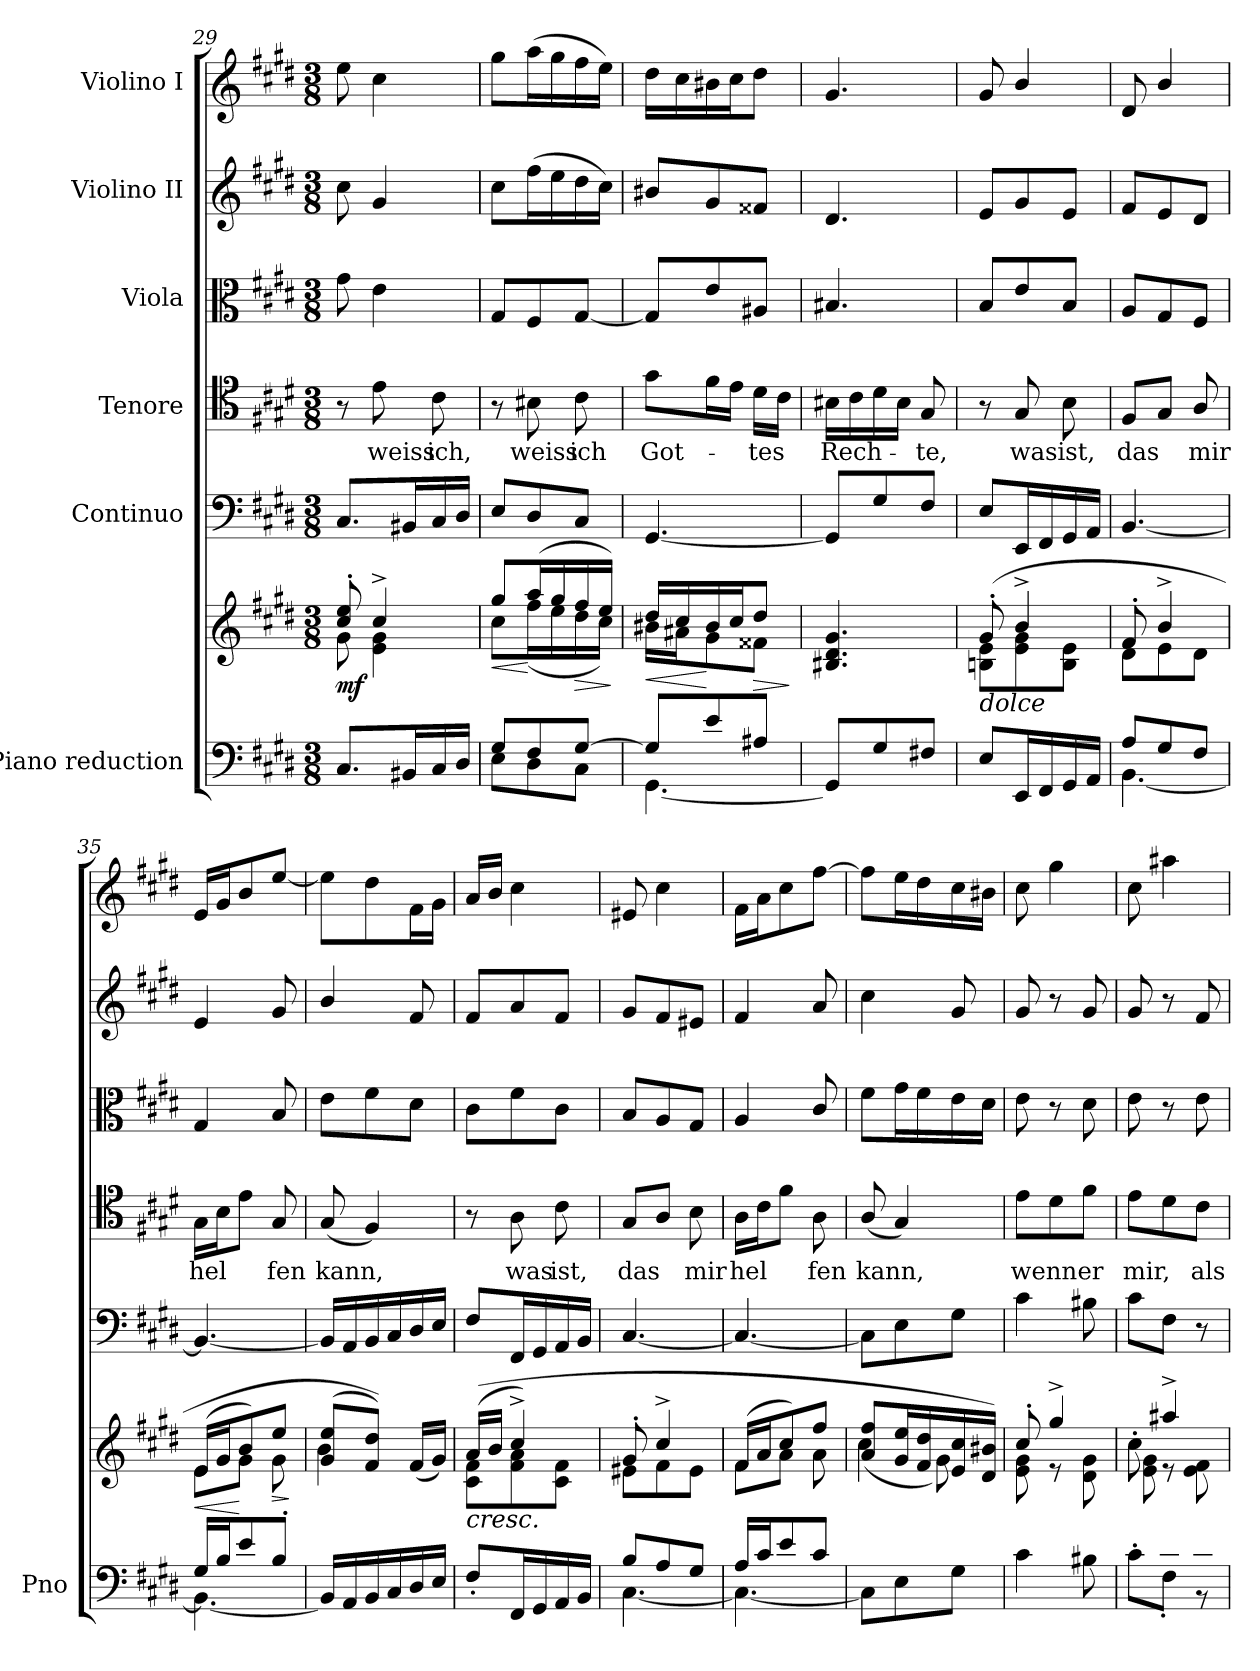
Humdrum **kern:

**kern	**kern	**dynam	**kern	**kern	**text	**kern	**kern	**kern
*part6	*part6	*part6	*part5	*part4	*part4	*part3	*part2	*part1
*staff7	*staff6	*staff6/7	*staff5	*staff4	*staff4	*staff3	*staff2	*staff1
*I"Piano reduction	*	*	*I"Continuo	*I"Tenore	*	*I"Viola	*I"Violino II	*I"Violino I
*I'Pno	*	*	*	*	*	*	*	*
*clefF4	*clefG2	*	*clefF4	*clefC4	*	*clefC3	*clefG2	*clefG2
*k[f#c#g#d#]	*k[f#c#g#d#]	*	*k[f#c#g#d#]	*k[f#c#g#d#]	*	*k[f#c#g#d#]	*k[f#c#g#d#]	*k[f#c#g#d#]
*M3/8	*M3/8	*	*M3/8	*M3/8	*	*M3/8	*M3/8	*M3/8
=29	=29	=29	=29	=29	=29	=29	=29	=29
*	*^	*	*	*	*	*	*	*
!	!	!	!LO:DY:b	!	!	!	!	!	!
8.C#/L	8cc#/' 8ee/'	8g#\	mf	8.C#/L	8r	.	8g#\	8cc#\	8ee\
!	!	!	!	!	!	!LO:LY:b	!	!	!
.	4cc#^/	4e\ 4g#\	.	.	8e\	weiss	4e\	4g#/	4cc#\
16BB#X/L	.	.	.	16BB#X/L	.	.	.	.	.
!	!	!	!	!	!	!LO:LY:b	!	!	!
16C#/	.	.	.	16C#/	8c#\	ich,	.	.	.
16D#/JJ	.	.	.	16D#/JJ	.	.	.	.	.
!!LO:LB:g=z
=30	=30	=30	=30	=30	=30	=30	=30	=30	=30
*^	*	*	*	*	*	*	*	*	*
!	!	!	!	!LO:HP:b	!	!	!	!	!	!
8G#/L	8E\L	8gg#/L	8cc#\L	<	8E/L	8r	.	8G#/L	8cc#\L	8gg#\L
!	!	!	!	!	!	!	!LO:LY:b	!	!	!
8F#/	8D#\	(>16aa/L	(<16ff#\L	[	8D#/	8B#X\	weiss	8F#/	(>16ff#\L	(>16aa\L
.	.	16gg#/	16ee\	.	.	.	.	.	16ee\	16gg#\
!	!	!	!	!LO:HP:b	!	!	!LO:LY:b	!	!	!
[8G#/J	8C#\J	16ff#/	16dd#\	>	8C#/J	8c#\	ich	[8G#/J	16dd#\	16ff#\
.	.	16ee/JJ)	16cc#\JJ)	.	.	.	.	.	16cc#\JJ)	16ee\JJ)
*v	*v	*	*	*	*	*	*	*	*	*
*	*v	*v	*	*	*	*	*	*	*
.	.	]	.	.	.	.	.	.
=31	=31	=31	=31	=31	=31	=31	=31	=31
*^	*	*	*	*	*	*	*	*
!	!	!	!LO:HP:b	!	!	!LO:LY:b	!	!	!
*	*	*^	*	*	*	*	*	*	*
8G#/L]	[4.GG#\	16dd#/LL	16b#X\LL	<	[4.GG#/	8g#\L	Got-	8G#/L]	8b#X/L	16dd#\LL
.	.	16cc#/	16a#X\J	.	.	.	.	.	.	16cc#\
8e/	.	16b#/	8g#\	[	.	16f#\L	.	8e/	8g#/	16b#X\
.	.	16cc#/J	.	.	.	16e\JJ	.	.	.	16cc#\J
!	!	!	!	!LO:HP:b	!	!	!LO:LY:b	!	!	!
8A#X/J	.	8dd#/J	8f##X\J	>	.	16d#\LL	-tes	8A#X/J	8f##X/J	8dd#\J
.	.	.	.	.	.	16c#\JJ	.	.	.	.
*v	*v	*	*	*	*	*	*	*	*	*
*	*v	*v	*	*	*	*	*	*	*
.	.	]	.	.	.	.	.	.
=32	=32	=32	=32	=32	=32	=32	=32	=32
!	!	!	!	!	!LO:LY:b	!	!	!
8GG#/L]	4.B#X/ 4.d#/ 4.g#/	.	8GG#/L]	16B#X\LL	Rech-	4.B#X/	4.d#/	4.g#/
.	.	.	.	16c#\	.	.	.	.
8G#/	.	.	8G#/	16d#\	.	.	.	.
.	.	.	.	16B#\JJ	.	.	.	.
!	!	!	!	!	!LO:LY:b	!	!	!
8F#X/J	.	.	8F#/J	8G#/	-te,	.	.	.
=33	=33	=33	=33	=33	=33	=33	=33	=33
*	*^	*	*	*	*	*	*	*
!	!LO:TX:b:i:t=dolce	!	!	!	!	!	!	!	!
8E/L	(>8g#'/	8Bn\ 8e\L	.	8E/L	8r	.	8B/L	8e/L	8g#/
!	!	!	!	!	!	!LO:LY:b	!	!	!
16EE/L	4b^/	8e\ 8g#\	.	16EE/L	8G#/	was	8e/	8g#/	4b/
16FF#/	.	.	.	16FF#/	.	.	.	.	.
!	!	!	!	!	!	!LO:LY:b	!	!	!
16GG#/	.	8B\ 8e\J	.	16GG#/	8B\	ist,	8B/J	8e/J	.
16AA/JJ	.	.	.	16AA/JJ	.	.	.	.	.
=34	=34	=34	=34	=34	=34	=34	=34	=34	=34
*^	*	*	*	*	*	*	*	*	*
!	!	!	!	!	!	!	!LO:LY:b	!	!	!
8A/L	[4.BB\	8f#'/	8d#\L	.	[4.BB/	8F#/L	das	8A/L	8f#/L	8d#/
8G#/	.	4b^/	8e\	.	.	8G#/J	.	8G#/	8e/	4b/
!	!	!	!	!	!	!	!LO:LY:b	!	!	!
8F#/J	.	.	8d#\J	.	.	8A/	mir	8F#/J	8d#/J	.
=35	=35	=35	=35	=35	=35	=35	=35	=35	=35	=35
!	!	!	!	!LO:HP:b	!	!	!LO:LY:b	!	!	!
16G#/LL	4.BB\_	(>16e/LL	8e\L	<	4.BB/_	16G#\LL	hel	4G#/	4e/	16e/LL
16B/J	.	16g#/J	.	.	.	16B\J	.	.	.	16g#/J
8e/	.	8b/)	8g#\J	[	.	8e\J	.	.	.	8b/
!	!	!	!	!LO:HP:b	!	!	!LO:LY:b	!	!	!
8B'/J	.	8ee/J	8g#\	>	.	8G#/	fen	8B/	8g#/	[8ee/J
*v	*v	*	*	*	*	*	*	*	*	*
*	*v	*v	*	*	*	*	*	*	*
.	.	]	.	.	.	.	.	.
=36	=36	=36	=36	=36	=36	=36	=36	=36
*	*^	*	*	*	*	*	*	*
!	!	!	!	!	!	!LO:LY:b	!	!	!
16BB/LL]	(<8g#/ 8ee/L	4b\	.	16BB/LL]	(<8G#/	kann,	8e\L	4b/	8ee\L]
16AA/	.	.	.	16AA/	.	.	.	.	.
16BB/	8f#/ 8dd#/J))	.	.	16BB/	4F#/)	.	8f#\	.	8dd#\
16C#/	.	.	.	16C#/	.	.	.	.	.
16D#/	(<16f#/LL	8rffyy	.	16D#/	.	.	8d#\J	8f#/	16f#\L
16E/JJ	16g#/JJ)	.	.	16E/JJ	.	.	.	.	16g#\JJ
=37	=37	=37	=37	=37	=37	=37	=37	=37	=37
!	!LO:TX:b:i:t=cresc.	!	!	!	!	!	!	!	!
8F#'/L	(>(>16a/LL	8c#\ 8f#\L	.	8F#/L	8r	.	8c#\L	8f#/L	16a/LL
.	16b/JJ	.	.	.	.	.	.	.	16b/JJ
!	!	!	!	!	!	!LO:LY:b	!	!	!
16FF#/L	4cc#^/)	8f#\ 8a\	.	16FF#/L	8A\	was	8f#\	8a/	4cc#\
16GG#/	.	.	.	16GG#/	.	.	.	.	.
!	!	!	!	!	!	!LO:LY:b	!	!	!
16AA/	.	8c#\ 8f#\J	.	16AA/	8c#\	ist,	8c#\J	8f#/J	.
16BB/JJ	.	.	.	16BB/JJ	.	.	.	.	.
=38	=38	=38	=38	=38	=38	=38	=38	=38	=38
*^	*	*	*	*	*	*	*	*	*
!	!	!	!	!	!	!	!LO:LY:b	!	!	!
8B/L	[4.C#\	8g#'/	8e#X\L	.	[4.C#/	8G#/L	das	8B/L	8g#/L	8e#X/
8A/	.	4cc#^/	8f#\	.	.	8A/J	.	8A/	8f#/	4cc#\
!	!	!	!	!	!	!	!LO:LY:b	!	!	!
8G#/J	.	.	8e#\J	.	.	8B\	mir	8G#/J	8e#X/J	.
=39	=39	=39	=39	=39	=39	=39	=39	=39	=39	=39
!	!	!	!	!	!	!	!LO:LY:b	!	!	!
16A/LL	4.C#\_	(>16f#/LL	8f#\L	.	4.C#/_	16A\LL	hel	4A/	4f#/	16f#\LL
16c#/J	.	16a/J	.	.	.	16c#\J	.	.	.	16a\J
8e/	.	8cc#/)	8a\J	.	.	8f#\J	.	.	.	8cc#\
!	!	!	!	!	!	!	!LO:LY:b	!	!	!
8c#/J	.	8ff#/J	8a\	.	.	8A\	fen	8c#/	8a/	[8ff#\J
*v	*v	*	*	*	*	*	*	*	*	*
!!LO:PB:g=z
=40	=40	=40	=40	=40	=40	=40	=40	=40	=40
!	!	!	!	!	!	!LO:LY:b	!	!	!
8C#\L]	8a/ 8ff#/L	(<4cc#\	.	8C#\L]	(<8A/	kann,	8f#\L	4cc#\	8ff#\L]
8E\	16g#/ 16ee/L	.	.	8E\	4G#/)	.	16g#\L	.	16ee\L
.	16f#/ 16dd#/	.	.	.	.	.	16f#\	.	16dd#\
8G#\J	16e/ 16cc#/	8g#\)	.	8G#\J	.	.	16e\	8g#/	16cc#\
.	16d#/ 16b#X/JJ)	.	.	.	.	.	16d#\JJ	.	16b#X\JJ
=41	=41	=41	=41	=41	=41	=41	=41	=41	=41
!	!	!	!	!	!	!LO:LY:b	!	!	!
4c#\	8cc#'/	8e\ 8g#\	.	4c#\	8e\L	wenn	8e\	8g#/	8cc#\
.	4gg#^/	8r	.	.	8d#\	.	8r	8r	4gg#\
!	!	!	!	!	!	!LO:LY:b	!	!	!
8B#X\	.	8d#\ 8g#\	.	8B#X\	8f#\J	er	8d#\	8g#/	.
=42	=42	=42	=42	=42	=42	=42	=42	=42	=42
*^	*	*^	*	*	*	*	*	*	*
!	!	!	!	!	!	!	!	!LO:LY:b	!	!	!
8ryy	8c#'\L	8cc#'\	8ryy	8e\ 8g#\L	.	8c#\L	8e\L	mir,	8e\	8g#/	8cc#\
8d#/	8F#'\J	4aa#X^/	8r	4ryy	.	8F#\J	8d#\	.	8r	8r	4aa#X\
!	!	!	!	!	!	!	!	!LO:LY:b	!	!	!
8c#/J	8r	.	8e\ 8f#\	.	.	8r	8c#\J	als	8e\	8f#/	.
*v	*v	*	*	*	*	*	*	*	*	*	*
*	*v	*v	*v	*	*	*	*	*	*	*
=	=	=	=	=	=	=	=	=
*-	*-	*-	*-	*-	*-	*-	*-	*-
